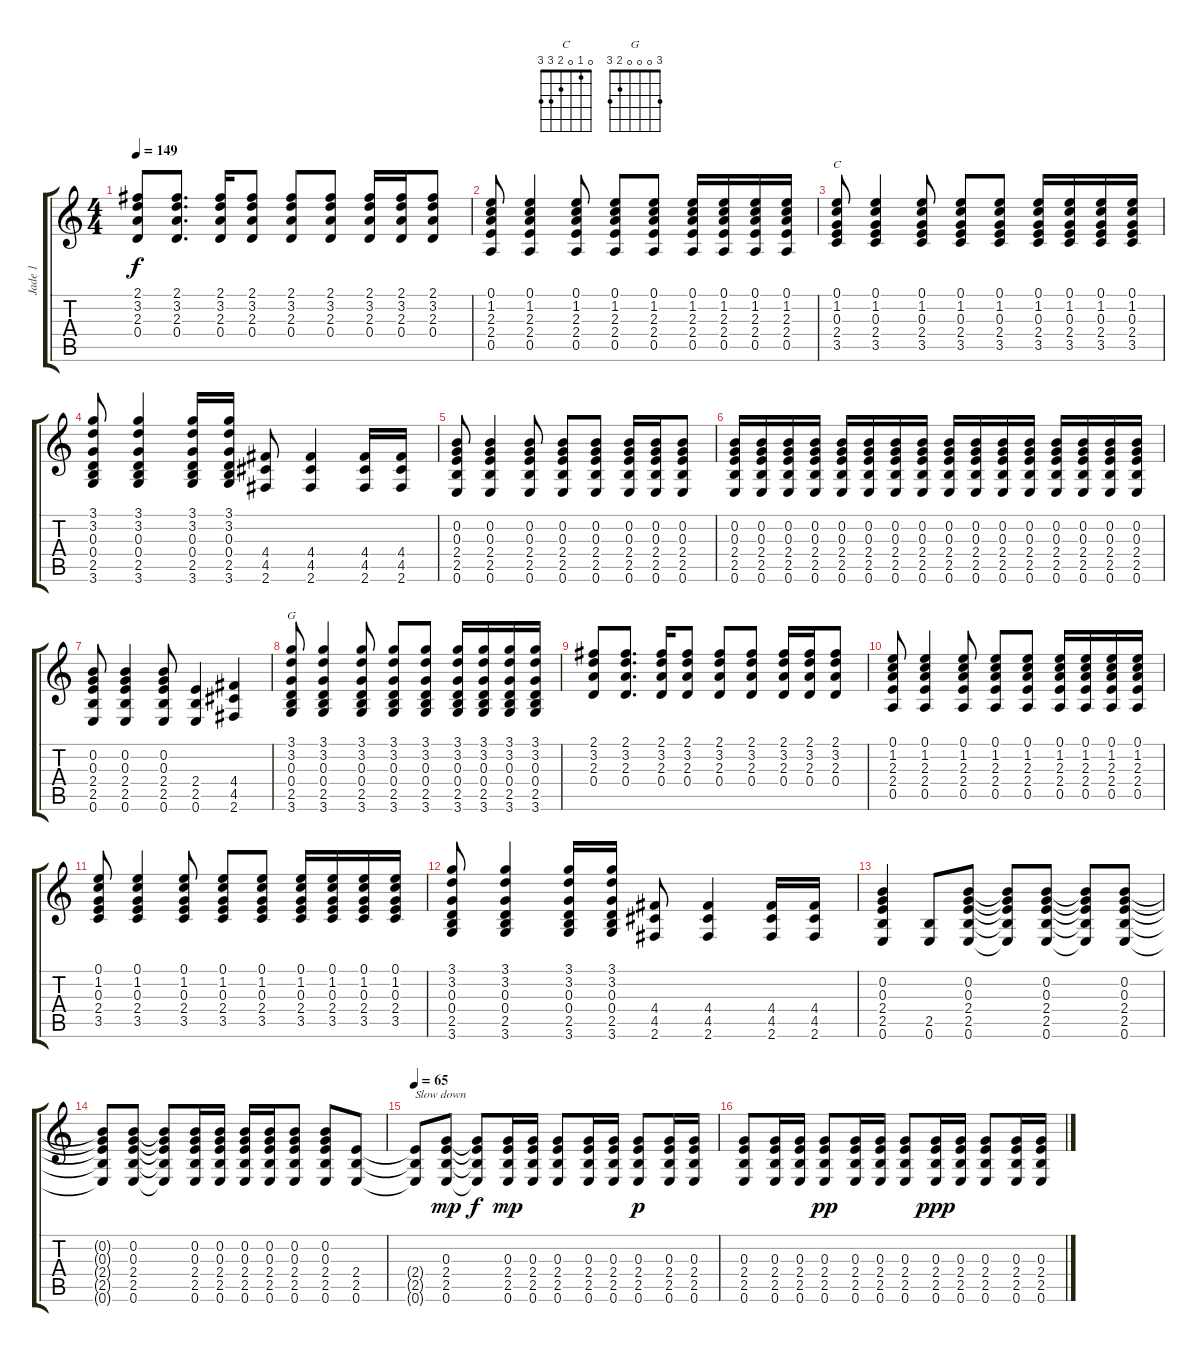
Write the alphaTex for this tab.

\track ("Jade 1" "Jade 1") {instrument electricguitarjazz}
\staff {score tabs}
\tuning (E4 B3 G3 D3 A2 E2) {hide}
\chord ("C" 0 1 0 2 3 3)
\chord ("G" 3 0 0 0 2 3)
\ts (4 4)
\tempo 149
\clef g2
\ks c
(2.1 3.2 2.3 0.4).8{dy f} (2.1 3.2 2.3 0.4).8{d} (2.1 3.2 2.3 0.4).16 (2.1 3.2 2.3 0.4).8 (2.1 3.2 2.3 0.4).8 (2.1 3.2 2.3 0.4).8 (2.1 3.2 2.3 0.4).16 (2.1 3.2 2.3 0.4).16 (2.1 3.2 2.3 0.4).8 |
(0.1 1.2 2.3 2.4 0.5).8 (0.1 1.2 2.3 2.4 0.5).4 (0.1 1.2 2.3 2.4 0.5).8 (0.1 1.2 2.3 2.4 0.5).8 (0.1 1.2 2.3 2.4 0.5).8 (0.1 1.2 2.3 2.4 0.5).16 (0.1 1.2 2.3 2.4 0.5).16 (0.1 1.2 2.3 2.4 0.5).16 (0.1 1.2 2.3 2.4 0.5).16 |
(0.1 1.2 0.3 2.4 3.5).8{ch "C"} (0.1 1.2 0.3 2.4 3.5).4 (0.1 1.2 0.3 2.4 3.5).8 (0.1 1.2 0.3 2.4 3.5).8 (0.1 1.2 0.3 2.4 3.5).8 (0.1 1.2 0.3 2.4 3.5).16 (0.1 1.2 0.3 2.4 3.5).16 (0.1 1.2 0.3 2.4 3.5).16 (0.1 1.2 0.3 2.4 3.5).16 |
(3.1 3.2 0.3 0.4 2.5 3.6).8 (3.1 3.2 0.3 0.4 2.5 3.6).4 (3.1 3.2 0.3 0.4 2.5 3.6).16 (3.1 3.2 0.3 0.4 2.5 3.6).16 (4.4 4.5 2.6).8 (4.4 4.5 2.6).4 (4.4 4.5 2.6).16 (4.4 4.5 2.6).16 |
(0.2 0.3 2.4 2.5 0.6).8 (0.2 0.3 2.4 2.5 0.6).4 (0.2 0.3 2.4 2.5 0.6).8 (0.2 0.3 2.4 2.5 0.6).8 (0.2 0.3 2.4 2.5 0.6).8 (0.2 0.3 2.4 2.5 0.6).16 (0.2 0.3 2.4 2.5 0.6).16 (0.2 0.3 2.4 2.5 0.6).8 |
(0.2 0.3 2.4 2.5 0.6).16 (0.2 0.3 2.4 2.5 0.6).16 (0.2 0.3 2.4 2.5 0.6).16 (0.2 0.3 2.4 2.5 0.6).16 (0.2 0.3 2.4 2.5 0.6).16 (0.2 0.3 2.4 2.5 0.6).16 (0.2 0.3 2.4 2.5 0.6).16 (0.2 0.3 2.4 2.5 0.6).16 (0.2 0.3 2.4 2.5 0.6).16 (0.2 0.3 2.4 2.5 0.6).16 (0.2 0.3 2.4 2.5 0.6).16 (0.2 0.3 2.4 2.5 0.6).16 (0.2 0.3 2.4 2.5 0.6).16 (0.2 0.3 2.4 2.5 0.6).16 (0.2 0.3 2.4 2.5 0.6).16 (0.2 0.3 2.4 2.5 0.6).16 |
(0.2 0.3 2.4 2.5 0.6).8 (0.2 0.3 2.4 2.5 0.6).4 (0.2 0.3 2.4 2.5 0.6).8 (2.4 2.5 0.6).4 (4.4 4.5 2.6).4 |
(3.1 3.2 0.3 0.4 2.5 3.6).8{ch "G"} (3.1 3.2 0.3 0.4 2.5 3.6).4 (3.1 3.2 0.3 0.4 2.5 3.6).8 (3.1 3.2 0.3 0.4 2.5 3.6).8 (3.1 3.2 0.3 0.4 2.5 3.6).8 (3.1 3.2 0.3 0.4 2.5 3.6).16 (3.1 3.2 0.3 0.4 2.5 3.6).16 (3.1 3.2 0.3 0.4 2.5 3.6).16 (3.1 3.2 0.3 0.4 2.5 3.6).16 |
(2.1 3.2 2.3 0.4).8 (2.1 3.2 2.3 0.4).8{d} (2.1 3.2 2.3 0.4).16 (2.1 3.2 2.3 0.4).8 (2.1 3.2 2.3 0.4).8 (2.1 3.2 2.3 0.4).8 (2.1 3.2 2.3 0.4).16 (2.1 3.2 2.3 0.4).16 (2.1 3.2 2.3 0.4).8 |
(0.1 1.2 2.3 2.4 0.5).8 (0.1 1.2 2.3 2.4 0.5).4 (0.1 1.2 2.3 2.4 0.5).8 (0.1 1.2 2.3 2.4 0.5).8 (0.1 1.2 2.3 2.4 0.5).8 (0.1 1.2 2.3 2.4 0.5).16 (0.1 1.2 2.3 2.4 0.5).16 (0.1 1.2 2.3 2.4 0.5).16 (0.1 1.2 2.3 2.4 0.5).16 |
(0.1 1.2 0.3 2.4 3.5).8 (0.1 1.2 0.3 2.4 3.5).4 (0.1 1.2 0.3 2.4 3.5).8 (0.1 1.2 0.3 2.4 3.5).8 (0.1 1.2 0.3 2.4 3.5).8 (0.1 1.2 0.3 2.4 3.5).16 (0.1 1.2 0.3 2.4 3.5).16 (0.1 1.2 0.3 2.4 3.5).16 (0.1 1.2 0.3 2.4 3.5).16 |
(3.1 3.2 0.3 0.4 2.5 3.6).8 (3.1 3.2 0.3 0.4 2.5 3.6).4 (3.1 3.2 0.3 0.4 2.5 3.6).16 (3.1 3.2 0.3 0.4 2.5 3.6).16 (4.4 4.5 2.6).8 (4.4 4.5 2.6).4 (4.4 4.5 2.6).16 (4.4 4.5 2.6).16 |
(0.2 0.3 2.4 2.5 0.6).4 (2.5 0.6).8 (0.2 0.3 2.4 2.5 0.6).8 (0.2{t} 0.3{t} 2.4{t} 2.5{t} 0.6{t}).8 (0.2 0.3 2.4 2.5 0.6).8 (0.2{t} 0.3{t} 2.4{t} 2.5{t} 0.6{t}).8 (0.2 0.3 2.4 2.5 0.6).8 |
(0.2{t} 0.3{t} 2.4{t} 2.5{t} 0.6{t}).8 (0.2 0.3 2.4 2.5 0.6).8 (0.2{t} 0.3{t} 2.4{t} 2.5{t} 0.6{t}).8 (0.2 0.3 2.4 2.5 0.6).16 (0.2 0.3 2.4 2.5 0.6).16 (0.2 0.3 2.4 2.5 0.6).16 (0.2 0.3 2.4 2.5 0.6).16 (0.2 0.3 2.4 2.5 0.6).8 (0.2 0.3 2.4 2.5 0.6).8 (2.4 2.5 0.6).8 |
\tempo 65
(2.4{t} 2.5{t} 0.6{t}).8{txt "Slow down"} (0.3 2.4 2.5 0.6).8{dy mp} (0.3{t} 2.4{t} 2.5{t} 0.6{t}).8{dy f} (0.3 2.4 2.5 0.6).16{dy mp} (0.3 2.4 2.5 0.6).16 (0.3 2.4 2.5 0.6).8 (0.3 2.4 2.5 0.6).16 (0.3 2.4 2.5 0.6).16 (0.3 2.4 2.5 0.6).8{dy p} (0.3 2.4 2.5 0.6).16 (0.3 2.4 2.5 0.6).16 |
(0.3 2.4 2.5 0.6).8 (0.3 2.4 2.5 0.6).16 (0.3 2.4 2.5 0.6).16 (0.3 2.4 2.5 0.6).8{dy pp} (0.3 2.4 2.5 0.6).16 (0.3 2.4 2.5 0.6).16 (0.3 2.4 2.5 0.6).8 (0.3 2.4 2.5 0.6).16{dy ppp} (0.3 2.4 2.5 0.6).16 (0.3 2.4 2.5 0.6).8 (0.3 2.4 2.5 0.6).16 (0.3 2.4 2.5 0.6).16
